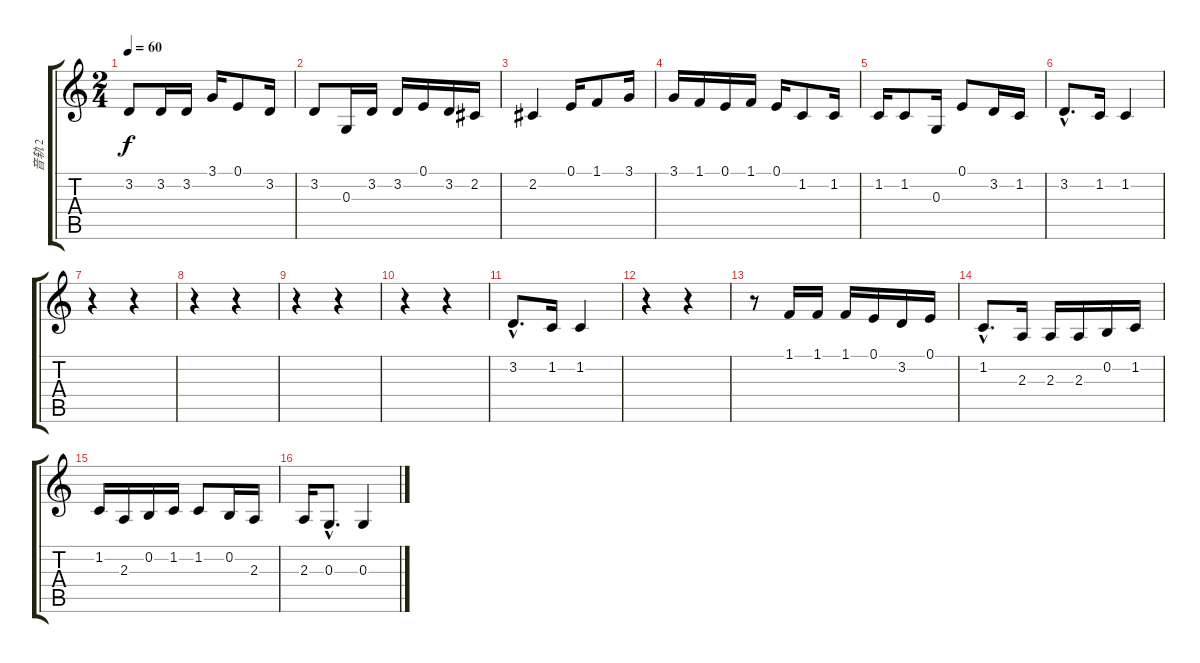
\track ("音轨 2" "音轨 2") {instrument violin}
\staff {score tabs}
\tuning (E4 B3 G3 D3 A2 E2) {hide}
\ts (2 4)
\tempo 60
\clef g2
\ks c
3.2.8{dy f} 3.2.16 3.2.16 3.1.16 0.1.8 3.2.16 |
3.2.8 0.3.16 3.2.16 3.2.16 0.1.16 3.2.16 2.2.16 |
2.2.4 0.1.16 1.1.8 3.1.16 |
3.1.16 1.1.16 0.1.16 1.1.16 0.1.16 1.2.8 1.2.16 |
1.2.16 1.2.8 0.3.16 0.1.8 3.2.16 1.2.16 |
3.2{hac}.8{d} 1.2.16 1.2.4 |
r.4 r.4 |
r.4 r.4 |
r.4 r.4 |
r.4 r.4 |
3.2{hac}.8{d} 1.2.16 1.2.4 |
r.4 r.4 |
r.8 1.1.16 1.1.16 1.1.16 0.1.16 3.2.16 0.1.16 |
1.2{hac}.8{d} 2.3.16 2.3.16 2.3.16 0.2.16 1.2.16 |
1.2.16 2.3.16 0.2.16 1.2.16 1.2.8 0.2.16 2.3.16 |
2.3.16 0.3{hac}.8{d} 0.3.4
